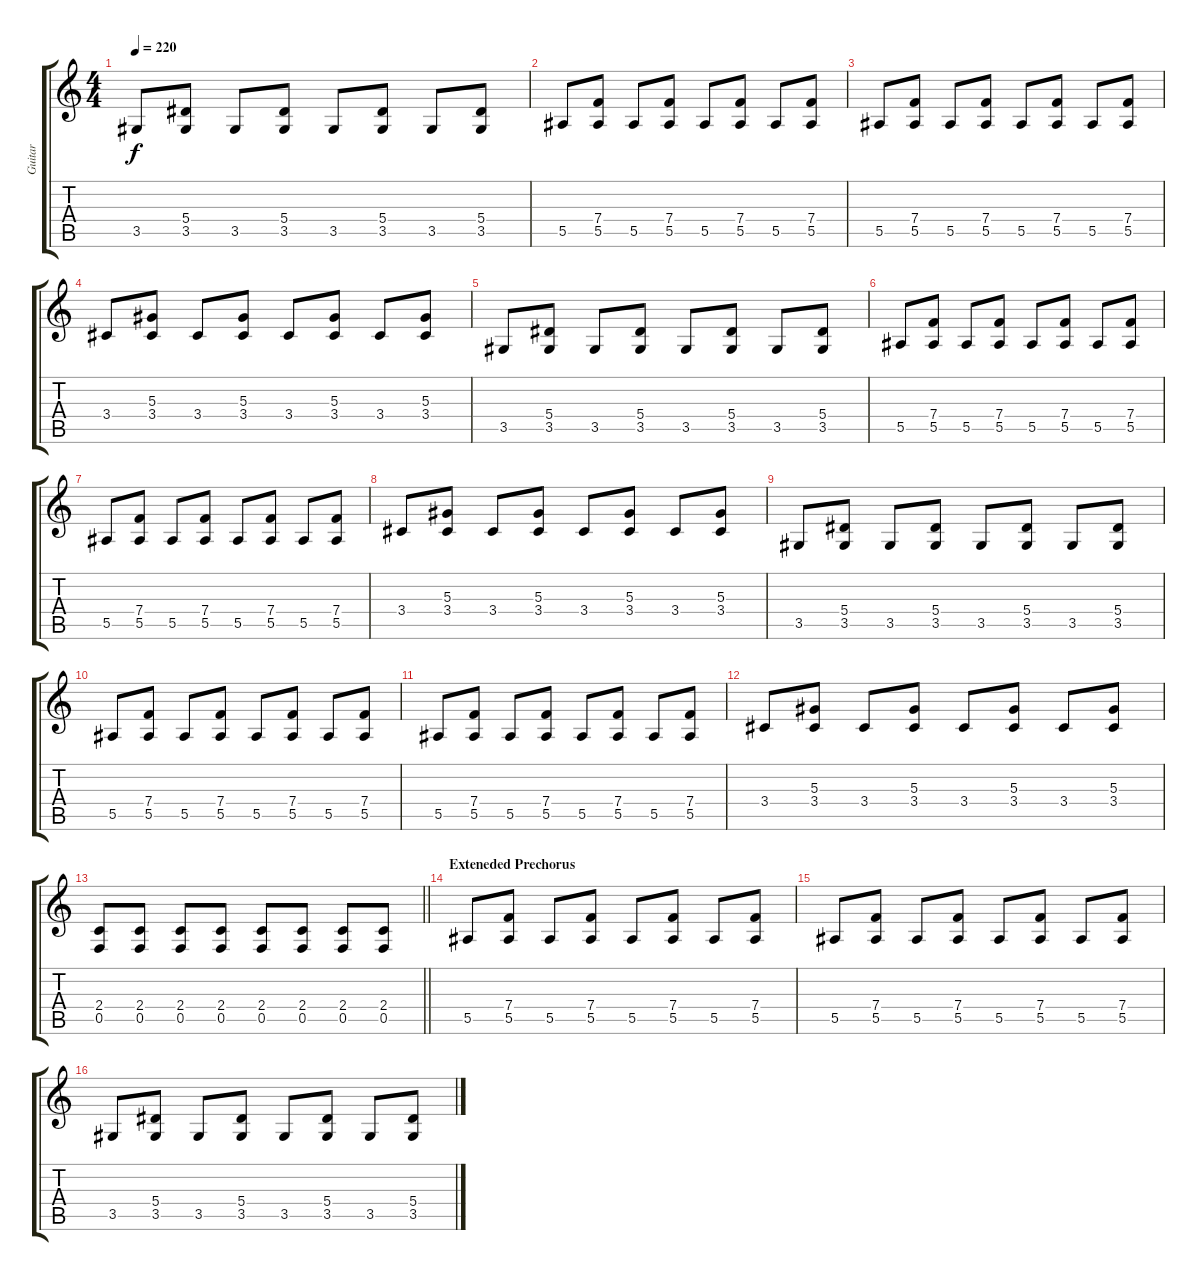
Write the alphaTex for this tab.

\track ("Guitar" "Guitar") {instrument distortionguitar}
\staff {score tabs}
\tuning (C4 G3 Eb3 Bb2 F2 C2) {hide}
\ts (4 4)
\tempo 220
\clef g2
\ks c
3.5.8{dy f} (5.4 3.5).8 3.5.8 (5.4 3.5).8 3.5.8 (5.4 3.5).8 3.5.8 (5.4 3.5).8 |
5.5.8 (7.4 5.5).8 5.5.8 (7.4 5.5).8 5.5.8 (7.4 5.5).8 5.5.8 (7.4 5.5).8 |
5.5.8 (7.4 5.5).8 5.5.8 (7.4 5.5).8 5.5.8 (7.4 5.5).8 5.5.8 (7.4 5.5).8 |
3.4.8 (5.3 3.4).8 3.4.8 (5.3 3.4).8 3.4.8 (5.3 3.4).8 3.4.8 (5.3 3.4).8 |
3.5.8 (5.4 3.5).8 3.5.8 (5.4 3.5).8 3.5.8 (5.4 3.5).8 3.5.8 (5.4 3.5).8 |
5.5.8 (7.4 5.5).8 5.5.8 (7.4 5.5).8 5.5.8 (7.4 5.5).8 5.5.8 (7.4 5.5).8 |
5.5.8 (7.4 5.5).8 5.5.8 (7.4 5.5).8 5.5.8 (7.4 5.5).8 5.5.8 (7.4 5.5).8 |
3.4.8 (5.3 3.4).8 3.4.8 (5.3 3.4).8 3.4.8 (5.3 3.4).8 3.4.8 (5.3 3.4).8 |
3.5.8 (5.4 3.5).8 3.5.8 (5.4 3.5).8 3.5.8 (5.4 3.5).8 3.5.8 (5.4 3.5).8 |
5.5.8 (7.4 5.5).8 5.5.8 (7.4 5.5).8 5.5.8 (7.4 5.5).8 5.5.8 (7.4 5.5).8 |
5.5.8 (7.4 5.5).8 5.5.8 (7.4 5.5).8 5.5.8 (7.4 5.5).8 5.5.8 (7.4 5.5).8 |
3.4.8 (5.3 3.4).8 3.4.8 (5.3 3.4).8 3.4.8 (5.3 3.4).8 3.4.8 (5.3 3.4).8 |
\barLineRight lightlight
(2.4 0.5).8 (2.4 0.5).8 (2.4 0.5).8 (2.4 0.5).8 (2.4 0.5).8 (2.4 0.5).8 (2.4 0.5).8 (2.4 0.5).8 |
\section ("" "Exteneded Prechorus")
5.5.8 (7.4 5.5).8 5.5.8 (7.4 5.5).8 5.5.8 (7.4 5.5).8 5.5.8 (7.4 5.5).8 |
5.5.8 (7.4 5.5).8 5.5.8 (7.4 5.5).8 5.5.8 (7.4 5.5).8 5.5.8 (7.4 5.5).8 |
3.5.8 (5.4 3.5).8 3.5.8 (5.4 3.5).8 3.5.8 (5.4 3.5).8 3.5.8 (5.4 3.5).8
